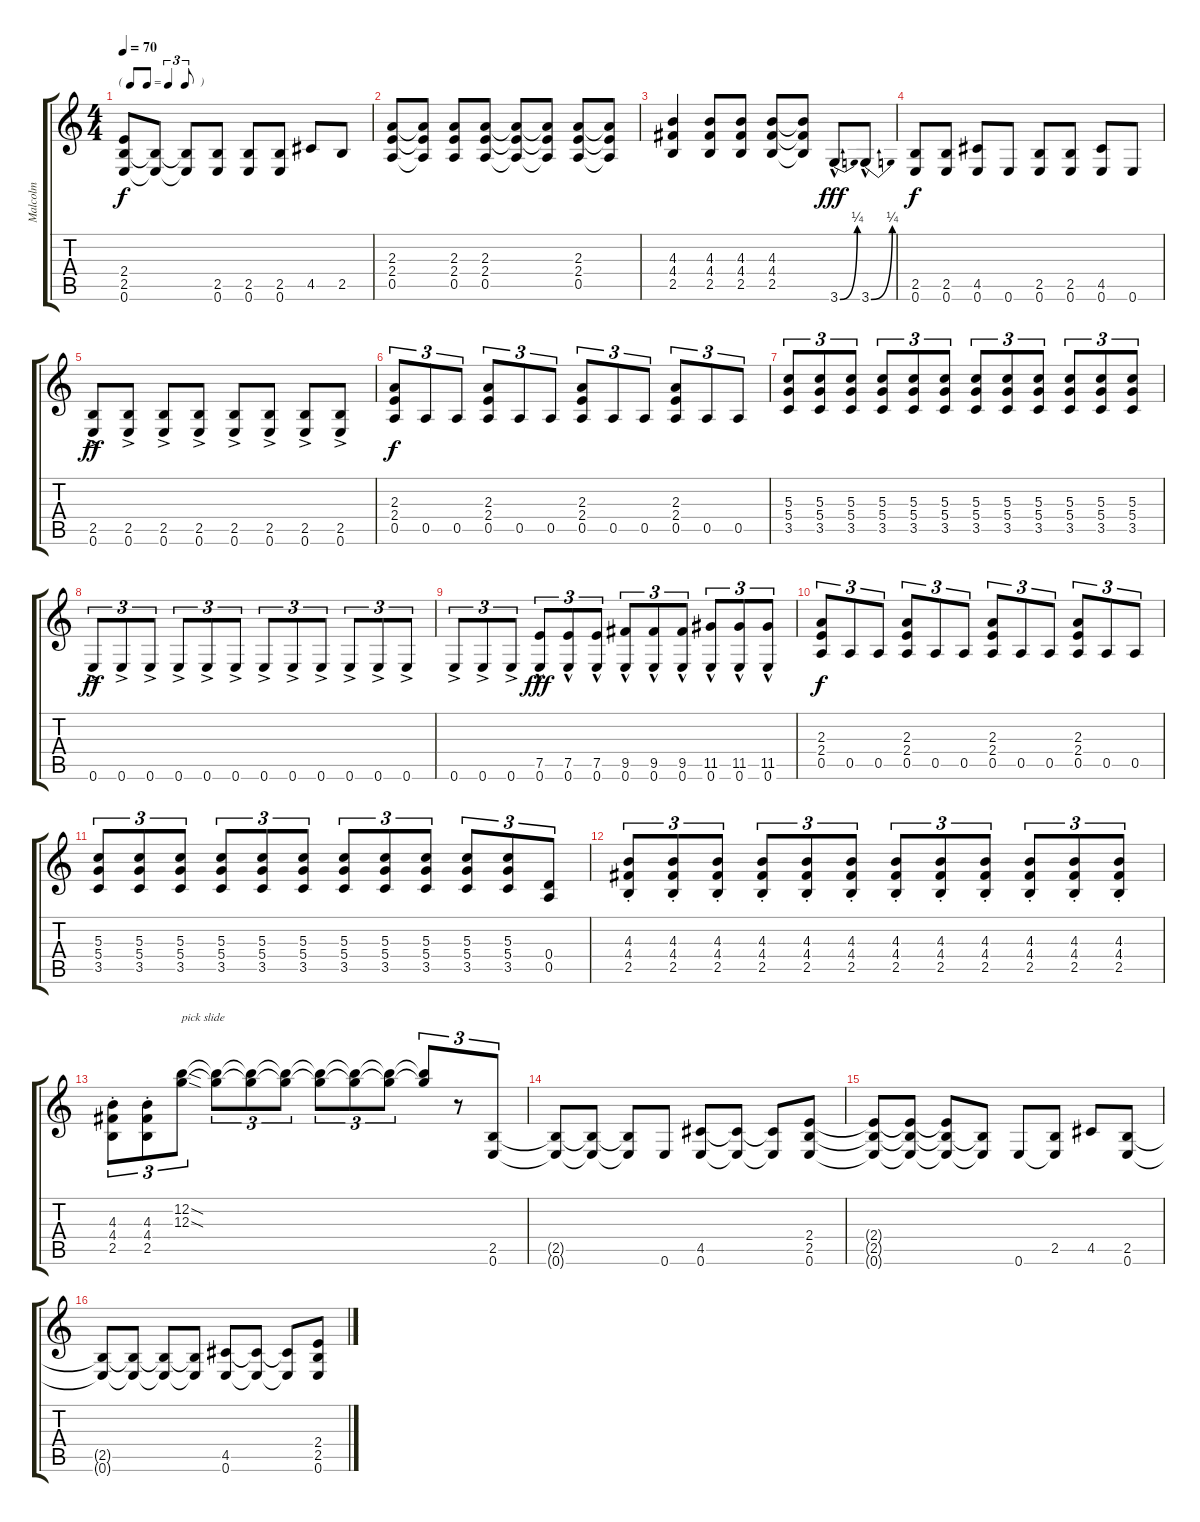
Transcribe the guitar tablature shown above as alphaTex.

\track ("Malcolm" "Malcolm") {instrument distortionguitar}
\staff {score tabs}
\tuning (E4 B3 G3 D3 A2 E2) {hide}
\ts (4 4)
\tf triplet8th
\tempo 70
\clef g2
\ks c
(2.4{t} 2.5{t} 0.6{t}).8{dy f} (2.5{t} 0.6{t}).8 (2.5{t} 0.6{t}).8 (2.5 0.6).8 (2.5 0.6).8 (2.5 0.6).8 4.5.8 2.5.8 |
(2.3 2.4 0.5).8 (2.3{t} 2.4{t} 0.5{t}).8 (2.3 2.4 0.5).8 (2.3 2.4 0.5).8 (2.3{t} 2.4{t} 0.5{t}).8 (2.3{t} 2.4{t} 0.5{t}).8 (2.3 2.4 0.5).8 (2.3{t} 2.4{t} 0.5{t}).8 |
(4.3 4.4 2.5).4 (4.3 4.4 2.5).8 (4.3 4.4 2.5).8 (4.3 4.4 2.5).8 (4.3{t} 4.4{t} 2.5{t}).8 3.6{be (bend 0 0 60 1) hac}.8{dy fff} 3.6{be (bend 0 0 60 1) hac}.8 |
(2.5 0.6).8{dy f} (2.5 0.6).8 (4.5 0.6).8 0.6.8 (2.5 0.6).8 (2.5 0.6).8 (4.5 0.6).8 0.6.8 |
(2.5 0.6{ac}).8{dy ff} (2.5 0.6{ac}).8 (2.5 0.6{ac}).8 (2.5 0.6{ac}).8 (2.5 0.6{ac}).8 (2.5 0.6{ac}).8 (2.5 0.6{ac}).8 (2.5 0.6{ac}).8 |
(2.3 2.4 0.5).8{tu (3 2) dy f} 0.5.8{tu (3 2)} 0.5.8{tu (3 2)} (2.3 2.4 0.5).8{tu (3 2)} 0.5.8{tu (3 2)} 0.5.8{tu (3 2)} (2.3 2.4 0.5).8{tu (3 2)} 0.5.8{tu (3 2)} 0.5.8{tu (3 2)} (2.3 2.4 0.5).8{tu (3 2)} 0.5.8{tu (3 2)} 0.5.8{tu (3 2)} |
(5.3 5.4 3.5).8{tu (3 2)} (5.3 5.4 3.5).8{tu (3 2)} (5.3 5.4 3.5).8{tu (3 2)} (5.3 5.4 3.5).8{tu (3 2)} (5.3 5.4 3.5).8{tu (3 2)} (5.3 5.4 3.5).8{tu (3 2)} (5.3 5.4 3.5).8{tu (3 2)} (5.3 5.4 3.5).8{tu (3 2)} (5.3 5.4 3.5).8{tu (3 2)} (5.3 5.4 3.5).8{tu (3 2)} (5.3 5.4 3.5).8{tu (3 2)} (5.3 5.4 3.5).8{tu (3 2)} |
0.6{ac}.8{tu (3 2) dy ff} 0.6{ac}.8{tu (3 2)} 0.6{ac}.8{tu (3 2)} 0.6{ac}.8{tu (3 2)} 0.6{ac}.8{tu (3 2)} 0.6{ac}.8{tu (3 2)} 0.6{ac}.8{tu (3 2)} 0.6{ac}.8{tu (3 2)} 0.6{ac}.8{tu (3 2)} 0.6{ac}.8{tu (3 2)} 0.6{ac}.8{tu (3 2)} 0.6{ac}.8{tu (3 2)} |
0.6{ac}.8{tu (3 2)} 0.6{ac}.8{tu (3 2)} 0.6{ac}.8{tu (3 2)} (7.5{hac} 0.6).8{tu (3 2) dy fff} (7.5{hac} 0.6).8{tu (3 2)} (7.5{hac} 0.6).8{tu (3 2)} (9.5{hac} 0.6).8{tu (3 2)} (9.5{hac} 0.6).8{tu (3 2)} (9.5{hac} 0.6).8{tu (3 2)} (11.5{hac} 0.6).8{tu (3 2)} (11.5{hac} 0.6).8{tu (3 2)} (11.5{hac} 0.6).8{tu (3 2)} |
(2.3 2.4 0.5).8{tu (3 2) dy f} 0.5.8{tu (3 2)} 0.5.8{tu (3 2)} (2.3 2.4 0.5).8{tu (3 2)} 0.5.8{tu (3 2)} 0.5.8{tu (3 2)} (2.3 2.4 0.5).8{tu (3 2)} 0.5.8{tu (3 2)} 0.5.8{tu (3 2)} (2.3 2.4 0.5).8{tu (3 2)} 0.5.8{tu (3 2)} 0.5.8{tu (3 2)} |
(5.3 5.4 3.5).8{tu (3 2)} (5.3 5.4 3.5).8{tu (3 2)} (5.3 5.4 3.5).8{tu (3 2)} (5.3 5.4 3.5).8{tu (3 2)} (5.3 5.4 3.5).8{tu (3 2)} (5.3 5.4 3.5).8{tu (3 2)} (5.3 5.4 3.5).8{tu (3 2)} (5.3 5.4 3.5).8{tu (3 2)} (5.3 5.4 3.5).8{tu (3 2)} (5.3 5.4 3.5).8{tu (3 2)} (5.3 5.4 3.5).8{tu (3 2)} (0.4 0.5).8{tu (3 2)} |
(4.3{st} 4.4{st} 2.5{st}).8{tu (3 2)} (4.3{st} 4.4{st} 2.5{st}).8{tu (3 2)} (4.3{st} 4.4{st} 2.5{st}).8{tu (3 2)} (4.3{st} 4.4{st} 2.5{st}).8{tu (3 2)} (4.3{st} 4.4{st} 2.5{st}).8{tu (3 2)} (4.3{st} 4.4{st} 2.5{st}).8{tu (3 2)} (4.3{st} 4.4{st} 2.5{st}).8{tu (3 2)} (4.3{st} 4.4{st} 2.5{st}).8{tu (3 2)} (4.3{st} 4.4{st} 2.5{st}).8{tu (3 2)} (4.3{st} 4.4{st} 2.5{st}).8{tu (3 2)} (4.3{st} 4.4{st} 2.5{st}).8{tu (3 2)} (4.3{st} 4.4{st} 2.5{st}).8{tu (3 2)} |
(4.3{st} 4.4{st} 2.5{st}).8{tu (3 2)} (4.3{st} 4.4{st} 2.5{st}).8{tu (3 2)} (12.2{sod} 12.3{sod}).8{tu (3 2) txt "pick slide"} (12.2{t} 12.3{t}).8{tu (3 2)} (12.2{t} 12.3{t}).8{tu (3 2)} (12.2{t} 12.3{t}).8{tu (3 2)} (12.2{t} 12.3{t}).8{tu (3 2)} (12.2{t} 12.3{t}).8{tu (3 2)} (12.2{t} 12.3{t}).8{tu (3 2)} (12.2{t} 12.3{t}).8{tu (3 2)} r.8{tu (3 2)} (2.5 0.6).8{tu (3 2)} |
(2.5{t} 0.6{t}).8 (2.5{t} 0.6{t}).8 (2.5{t} 0.6{t}).8 0.6.8 (4.5 0.6).8 (4.5{t} 0.6{t}).8 (4.5{t} 0.6{t}).8 (2.4 2.5 0.6).8 |
(2.4{t} 2.5{t} 0.6{t}).8 (2.4{t} 2.5{t} 0.6{t}).8 (2.4{t} 2.5{t} 0.6{t}).8 (2.5{t} 0.6{t}).8 0.6.8 (2.5 0.6{t}).8 4.5.8 (2.5 0.6).8 |
(2.5{t} 0.6{t}).8 (2.5{t} 0.6{t}).8 (2.5{t} 0.6{t}).8 (2.5{t} 0.6{t}).8 (4.5 0.6).8 (4.5{t} 0.6{t}).8 (4.5{t} 0.6{t}).8 (2.4 2.5 0.6).8
